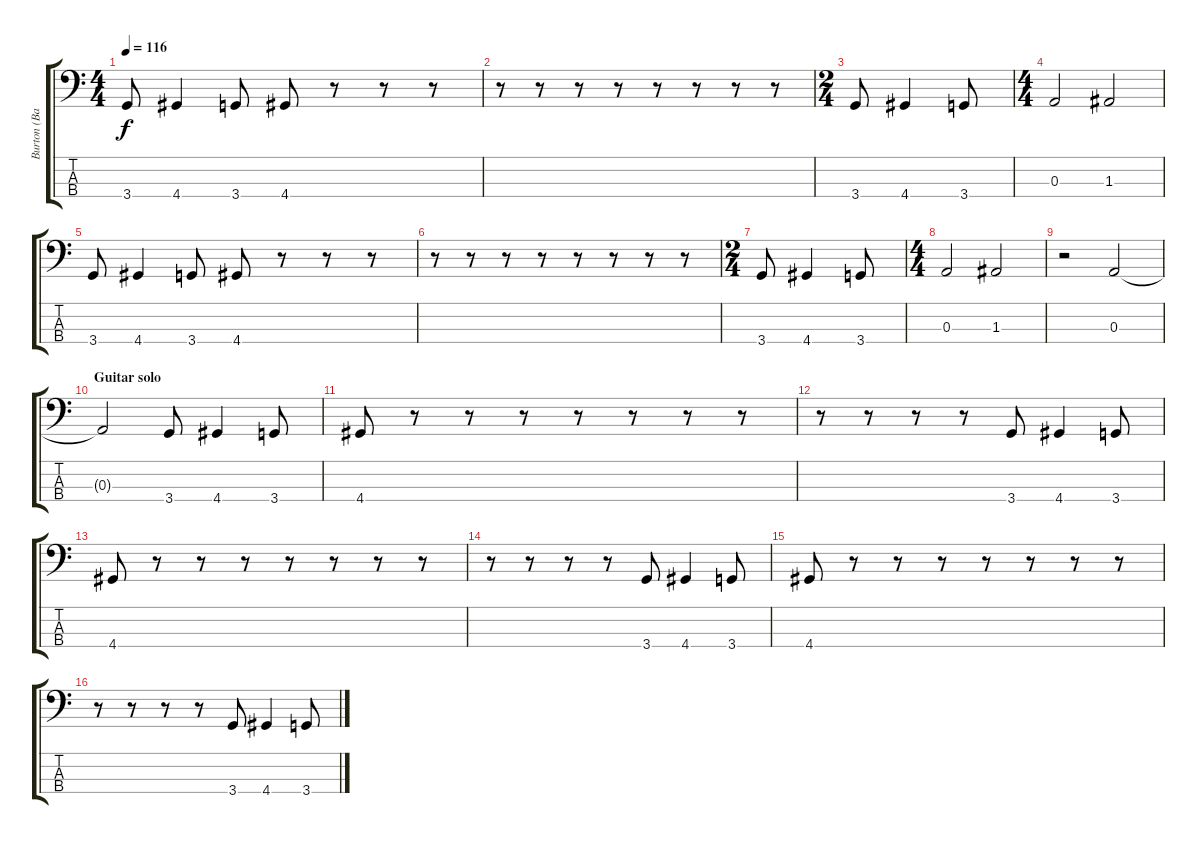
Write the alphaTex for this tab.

\track ("Burton (Bass)" "Burton (Ba") {instrument electricbassfinger}
\staff {score tabs}
\tuning (G2 D2 A1 E1) {hide}
\ts (4 4)
\tempo 116
\clef f4
\ks c
3.4.8{dy f} 4.4.4 3.4.8 4.4.8 r.8 r.8 r.8 |
r.8 r.8 r.8 r.8 r.8 r.8 r.8 r.8 |
\ts (2 4)
3.4.8 4.4.4 3.4.8 |
\ts (4 4)
0.3.2 1.3.2 |
3.4.8 4.4.4 3.4.8 4.4.8 r.8 r.8 r.8 |
r.8 r.8 r.8 r.8 r.8 r.8 r.8 r.8 |
\ts (2 4)
3.4.8 4.4.4 3.4.8 |
\ts (4 4)
0.3.2 1.3.2 |
r.2 0.3.2 |
\section ("" "Guitar solo")
0.3{t}.2 3.4.8 4.4.4 3.4.8 |
4.4.8 r.8 r.8 r.8 r.8 r.8 r.8 r.8 |
r.8 r.8 r.8 r.8 3.4.8 4.4.4 3.4.8 |
4.4.8 r.8 r.8 r.8 r.8 r.8 r.8 r.8 |
r.8 r.8 r.8 r.8 3.4.8 4.4.4 3.4.8 |
4.4.8 r.8 r.8 r.8 r.8 r.8 r.8 r.8 |
r.8 r.8 r.8 r.8 3.4.8 4.4.4 3.4.8
